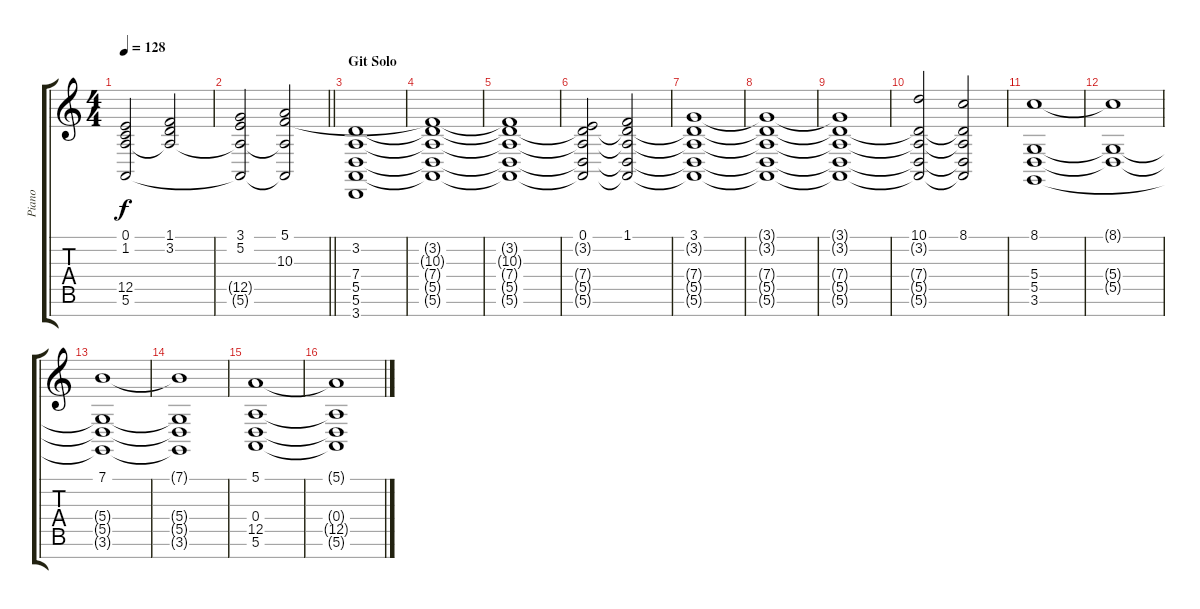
\track ("Piano" "Piano") {instrument drawbarorgan}
\staff {score tabs}
\tuning (E4 B3 G3 D3 A2 E2 B1) {hide}
\ts (4 4)
\tempo 128
\clef g2
\ks c
(0.1 1.2 12.5{t} 5.6{t}).2{dy f} (1.1 3.2 12.5{t}).2 |
\barLineRight lightlight
(3.1 5.2 12.5{t} 5.6{t}).2 (5.1 10.3 12.5{t} 5.6{t}).2 |
\section ("" "Git Solo")
(3.2 7.4 5.5 5.6 3.7).1 |
(3.2{t} 10.3{t} 7.4{t} 5.5{t} 5.6{t}).1 |
(3.2{t} 10.3{t} 7.4{t} 5.5{t} 5.6{t}).1 |
(0.1 3.2{t} 7.4{t} 5.5{t} 5.6{t}).2 (1.1 3.2{t} 7.4{t} 5.5{t} 5.6{t}).2 |
(3.1 3.2{t} 7.4{t} 5.5{t} 5.6{t}).1 |
(3.1{t} 3.2{t} 7.4{t} 5.5{t} 5.6{t}).1 |
(3.1{t} 3.2{t} 7.4{t} 5.5{t} 5.6{t}).1 |
(10.1 3.2{t} 7.4{t} 5.5{t} 5.6{t}).2 (8.1 3.2{t} 7.4{t} 5.5{t} 5.6{t}).2 |
(8.1 5.4 5.5 3.6).1 |
(8.1{t} 5.4{t} 5.5{t}).1 |
(7.1 5.4{t} 5.5{t} 3.6{t}).1 |
(7.1{t} 5.4{t} 5.5{t} 3.6{t}).1 |
(5.1 0.4 12.5 5.6).1 |
(5.1{t} 0.4{t} 12.5{t} 5.6{t}).1
